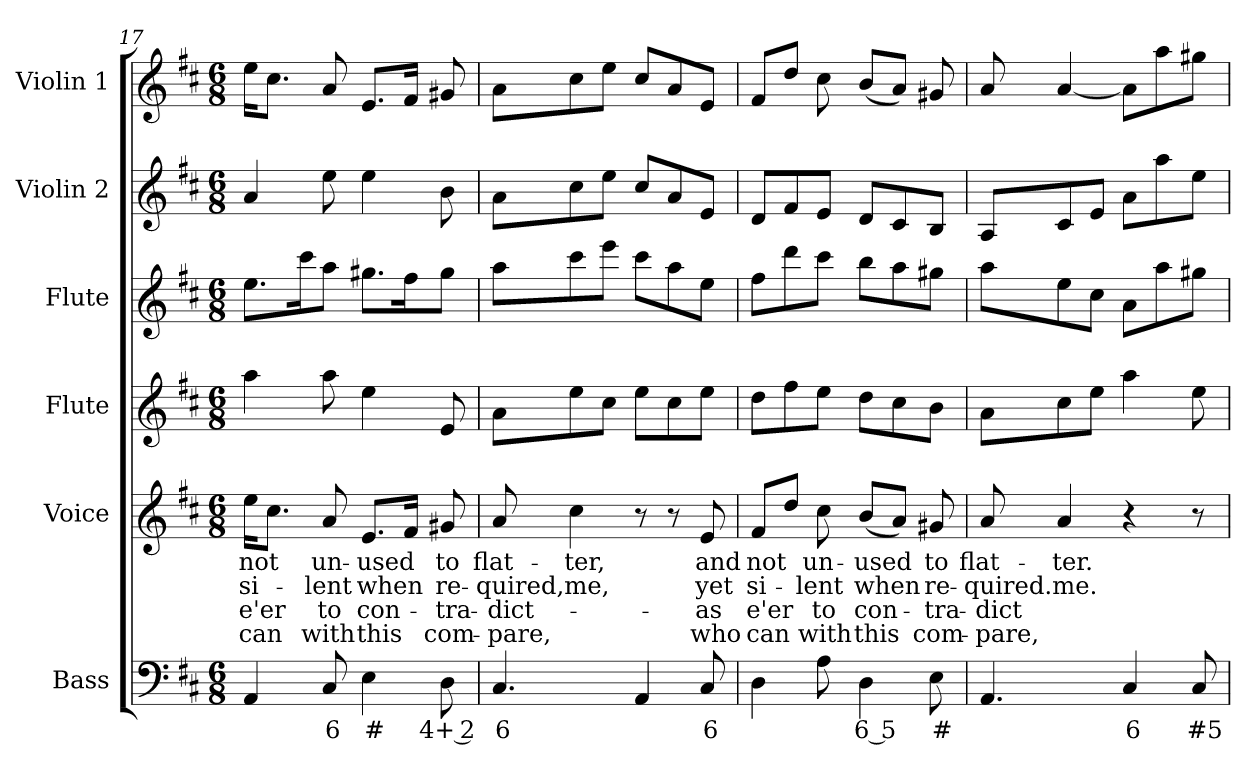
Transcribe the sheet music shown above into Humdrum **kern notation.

**kern	**text	**kern	**text	**text	**text	**text	**kern	**kern	**kern	**kern
*part6	*part6	*part5	*part5	*part5	*part5	*part5	*part4	*part3	*part2	*part1
*staff6	*staff6	*staff5	*staff5	*staff5	*staff5	*staff5	*staff4	*staff3	*staff2	*staff1
*I"Bass	*	*I"Voice	*	*	*	*	*I"Flute	*I"Flute	*I"Violin 2	*I"Violin 1
*	*	*I'V.	*	*	*	*	*I'Fl.	*I'Fl.	*I'Vln. 2	*I'Vln. 1
*clefF4	*	*clefG2	*	*	*	*	*clefG2	*clefG2	*clefG2	*clefG2
*k[f#c#]	*	*k[f#c#]	*	*	*	*	*k[f#c#]	*k[f#c#]	*k[f#c#]	*k[f#c#]
*D:	*	*D:	*	*	*	*	*D:	*D:	*D:	*D:
*M6/8	*	*M6/8	*	*	*	*	*M6/8	*M6/8	*M6/8	*M6/8
=17	=17	=17	=17	=17	=17	=17	=17	=17	=17	=17
!	!	!	!LO:LY:b:color=#000000	!LO:LY:b:color=#000000	!LO:LY:b:color=#000000	!LO:LY:b:color=#000000	!	!	!	!
4AAi/	.	16eei\KL	not	si-	e'er	can	4aai\	8.eei\L	4ai/	16eei\KL
.	.	8.cc#i\J	.	.	.	.	.	.	.	8.cc#i\J
.	.	.	.	.	.	.	.	16ccc#i\k	.	.
!	!LO:LY:b:color=#000000	!	!	!	!	!	!	!	!	!
!	!	!	!LO:LY:b:color=#000000	!LO:LY:b:color=#000000	!LO:LY:b:color=#000000	!LO:LY:b:color=#000000	!	!	!	!
8C#i/	6	8ai/	un-	-lent	to	with	8aai\	8aai\J	8eei\	8ai/
!	!LO:LY:b:color=#000000	!	!	!	!	!	!	!	!	!
!	!	!	!LO:LY:b:color=#000000	!LO:LY:b:color=#000000	!LO:LY:b:color=#000000	!LO:LY:b:color=#000000	!	!	!	!
4Ei\	#	8.ei/L	-used	when	con-	this	4eei\	8.gg#Xi\L	4eei\	8.ei/L
.	.	16f#i/Jk	.	.	.	.	.	16ff#i\k	.	16f#i/Jk
!	!LO:LY:b:color=#000000	!	!	!	!	!	!	!	!	!
!	!	!	!LO:LY:b:color=#000000	!LO:LY:b:color=#000000	!LO:LY:b:color=#000000	!LO:LY:b:color=#000000	!	!	!	!
8Di\	4+ 2	8g#Xi/	to	re-	-tra-	com-	8ei/	8gg#i\J	8bi\	8g#Xi/
=18	=18	=18	=18	=18	=18	=18	=18	=18	=18	=18
!	!LO:LY:b:color=#000000	!	!	!	!	!	!	!	!	!
!	!	!	!LO:LY:b:color=#000000	!LO:LY:b:color=#000000	!LO:LY:b:color=#000000	!LO:LY:b:color=#000000	!	!	!	!
4.C#i/	6	8ai/	flat-	-quired,	-dict-	-pare,	8ai\L	8aai\L	8ai\L	8ai\L
!	!	!	!LO:LY:b:color=#000000	!LO:LY:b:color=#000000	!	!	!	!	!	!
.	.	4cc#i\	-ter,	-me,	.	.	8eei\	8ccc#i\	8cc#i\	8cc#i\
.	.	.	.	.	.	.	8cc#i\J	8eeei\J	8eei\J	8eei\J
4AAi/	.	8r	.	.	.	.	8eei\L	8ccc#i\L	8cc#i/L	8cc#i/L
.	.	8r	.	.	.	.	8cc#i\	8aai\	8ai/	8ai/
!	!LO:LY:b:color=#000000	!	!	!	!	!	!	!	!	!
!	!	!	!LO:LY:b:color=#000000	!LO:LY:b:color=#000000	!LO:LY:b:color=#000000	!LO:LY:b:color=#000000	!	!	!	!
8C#i/	6	8ei/	and	yet	as	who	8eei\J	8eei\J	8ei/J	8ei/J
!!LO:PB:g=z
=19	=19	=19	=19	=19	=19	=19	=19	=19	=19	=19
!	!	!	!LO:LY:b:color=#000000	!LO:LY:b:color=#000000	!LO:LY:b:color=#000000	!LO:LY:b:color=#000000	!	!	!	!
4Di\	.	8f#i/L	not	si-	e'er	can	8ddi\L	8ff#i\L	8di/L	8f#i/L
.	.	8ddi/J	.	.	.	.	8ff#i\	8dddi\	8f#i/	8ddi/J
!	!	!	!LO:LY:b:color=#000000	!LO:LY:b:color=#000000	!LO:LY:b:color=#000000	!LO:LY:b:color=#000000	!	!	!	!
8Ai\	.	8cc#i\	un-	-lent	to	with	8eei\J	8ccc#i\J	8ei/J	8cc#i\
!	!LO:LY:b:color=#000000	!	!	!	!	!	!	!	!	!
!	!	!	!LO:LY:b:color=#000000	!LO:LY:b:color=#000000	!LO:LY:b:color=#000000	!LO:LY:b:color=#000000	!	!	!	!
4Di\	6 5	(8bi/L	-used	when	con-	this	8ddi\L	8bbi\L	8di/L	(8bi/L
.	.	8ai/J)	.	.	.	.	8cc#i\	8aai\	8c#i/	8ai/J)
!	!LO:LY:b:color=#000000	!	!	!	!	!	!	!	!	!
!	!	!	!LO:LY:b:color=#000000	!LO:LY:b:color=#000000	!LO:LY:b:color=#000000	!LO:LY:b:color=#000000	!	!	!	!
8Ei\	#	8g#Xi/	to	re-	-tra-	com-	8bi\J	8gg#Xi\J	8Bi/J	8g#Xi/
=20	=20	=20	=20	=20	=20	=20	=20	=20	=20	=20
!	!	!	!LO:LY:b:color=#000000	!LO:LY:b:color=#000000	!LO:LY:b:color=#000000	!LO:LY:b:color=#000000	!	!	!	!
4.AAi/	.	8ai/	flat-	-quired.	-dict	-pare,	8ai\L	8aai\L	8Ai/L	8ai/
!	!	!	!LO:LY:b:color=#000000	!LO:LY:b:color=#000000	!	!	!	!	!	!
.	.	4ai/	-ter.	me.	.	.	8cc#i\	8eei\	8c#i/	[4ai/
.	.	.	.	.	.	.	8eei\J	8cc#i\J	8ei/J	.
!	!LO:LY:b:color=#000000	!	!	!	!	!	!	!	!	!
4C#i/	6	4r	.	.	.	.	4aai\	8ai\L	8ai\L	8ai\L]
.	.	.	.	.	.	.	.	8aai\	8aai\	8aai\
!	!LO:LY:b:color=#000000	!	!	!	!	!	!	!	!	!
8C#i/	#5	8r	.	.	.	.	8eei\	8gg#Xi\J	8eei\J	8gg#Xi\J
=	=	=	=	=	=	=	=	=	=	=
*-	*-	*-	*-	*-	*-	*-	*-	*-	*-	*-
